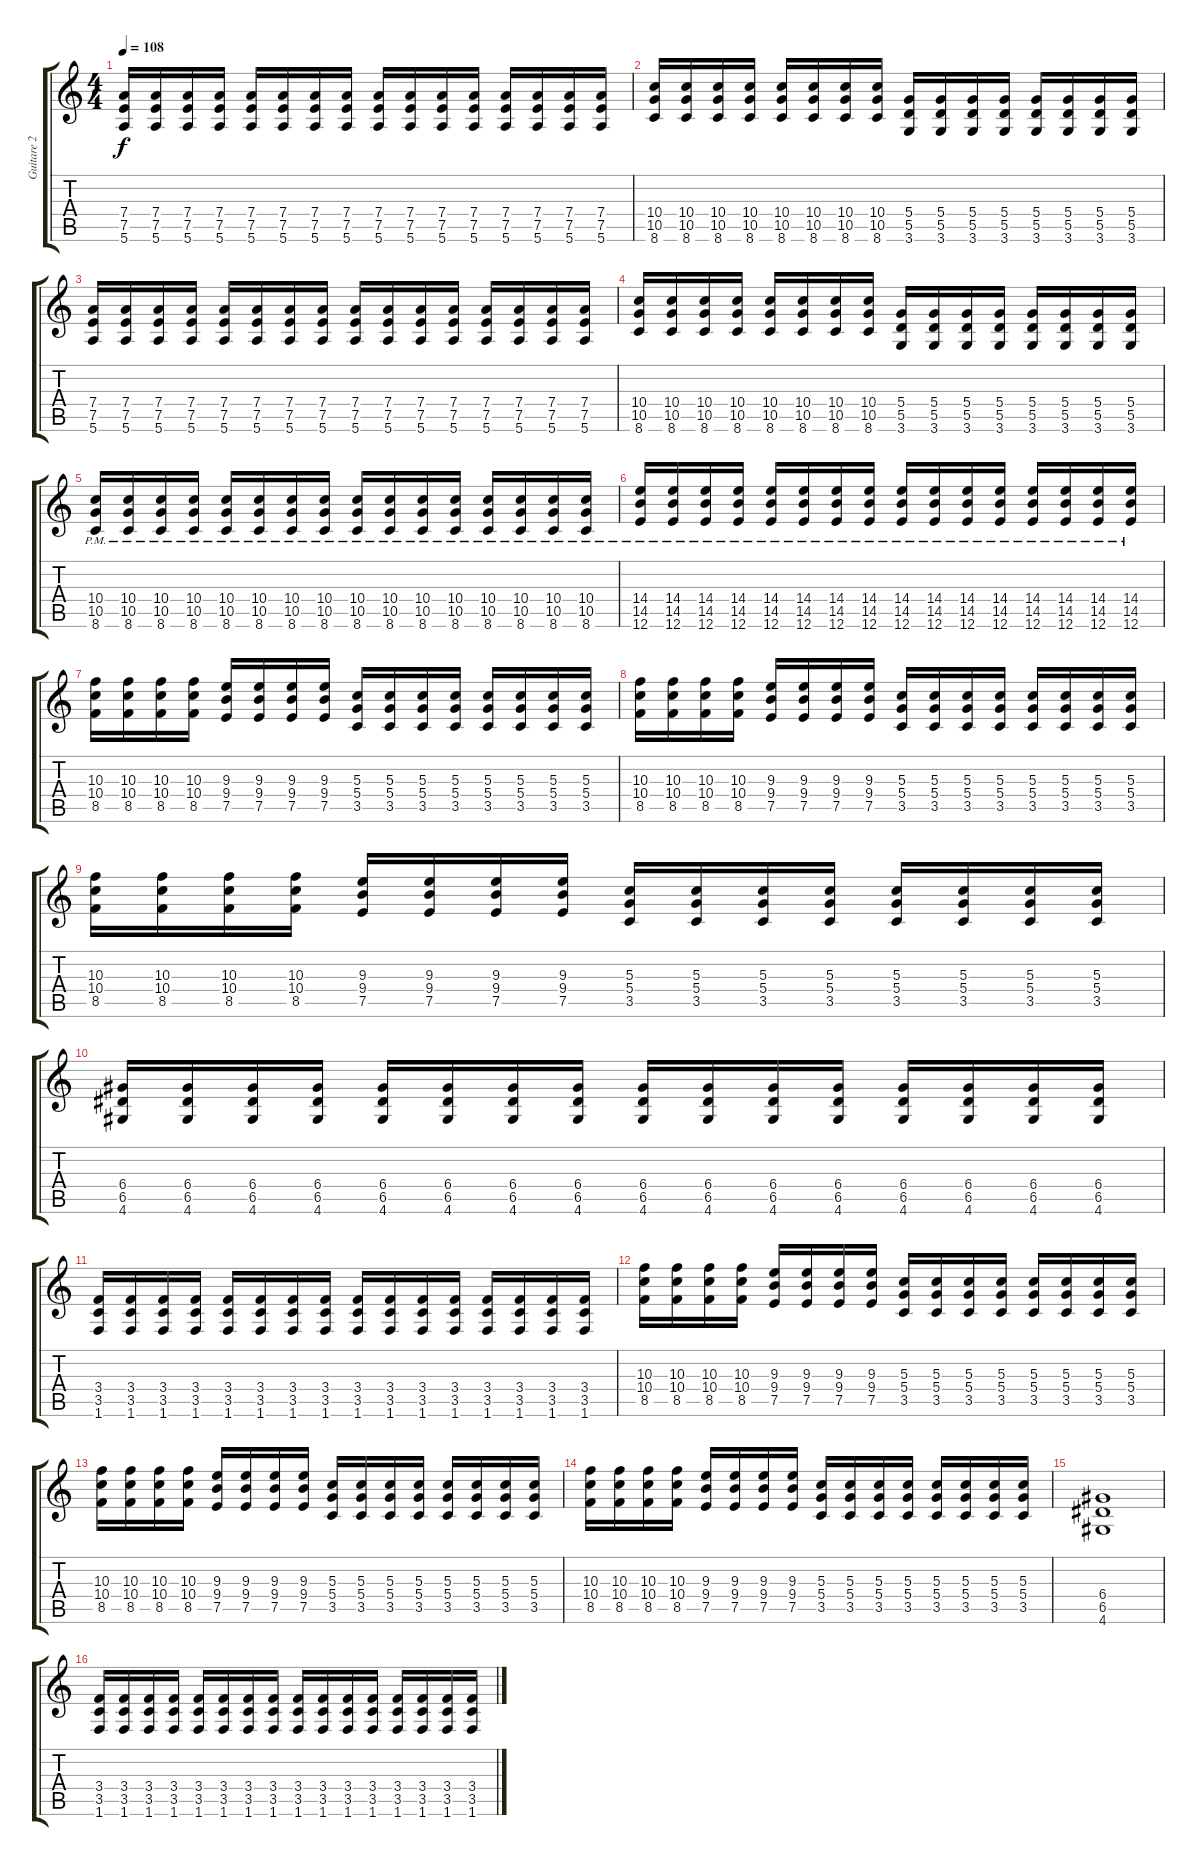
\track ("Guitare 2" "Guitare 2") {instrument distortionguitar}
\staff {score tabs}
\tuning (E4 B3 G3 D3 A2 E2) {hide}
\ts (4 4)
\tempo 108
\clef g2
\ks c
(7.4 7.5 5.6).16{dy f} (7.4 7.5 5.6).16 (7.4 7.5 5.6).16 (7.4 7.5 5.6).16 (7.4 7.5 5.6).16 (7.4 7.5 5.6).16 (7.4 7.5 5.6).16 (7.4 7.5 5.6).16 (7.4 7.5 5.6).16 (7.4 7.5 5.6).16 (7.4 7.5 5.6).16 (7.4 7.5 5.6).16 (7.4 7.5 5.6).16 (7.4 7.5 5.6).16 (7.4 7.5 5.6).16 (7.4 7.5 5.6).16 |
(10.4 10.5 8.6).16 (10.4 10.5 8.6).16 (10.4 10.5 8.6).16 (10.4 10.5 8.6).16 (10.4 10.5 8.6).16 (10.4 10.5 8.6).16 (10.4 10.5 8.6).16 (10.4 10.5 8.6).16 (5.4 5.5 3.6).16 (5.4 5.5 3.6).16 (5.4 5.5 3.6).16 (5.4 5.5 3.6).16 (5.4 5.5 3.6).16 (5.4 5.5 3.6).16 (5.4 5.5 3.6).16 (5.4 5.5 3.6).16 |
(7.4 7.5 5.6).16 (7.4 7.5 5.6).16 (7.4 7.5 5.6).16 (7.4 7.5 5.6).16 (7.4 7.5 5.6).16 (7.4 7.5 5.6).16 (7.4 7.5 5.6).16 (7.4 7.5 5.6).16 (7.4 7.5 5.6).16 (7.4 7.5 5.6).16 (7.4 7.5 5.6).16 (7.4 7.5 5.6).16 (7.4 7.5 5.6).16 (7.4 7.5 5.6).16 (7.4 7.5 5.6).16 (7.4 7.5 5.6).16 |
(10.4 10.5 8.6).16 (10.4 10.5 8.6).16 (10.4 10.5 8.6).16 (10.4 10.5 8.6).16 (10.4 10.5 8.6).16 (10.4 10.5 8.6).16 (10.4 10.5 8.6).16 (10.4 10.5 8.6).16 (5.4 5.5 3.6).16 (5.4 5.5 3.6).16 (5.4 5.5 3.6).16 (5.4 5.5 3.6).16 (5.4 5.5 3.6).16 (5.4 5.5 3.6).16 (5.4 5.5 3.6).16 (5.4 5.5 3.6).16 |
(10.4{pm} 10.5{pm} 8.6{pm}).16 (10.4{pm} 10.5{pm} 8.6{pm}).16 (10.4{pm} 10.5{pm} 8.6{pm}).16 (10.4{pm} 10.5{pm} 8.6{pm}).16 (10.4{pm} 10.5{pm} 8.6{pm}).16 (10.4{pm} 10.5{pm} 8.6{pm}).16 (10.4{pm} 10.5{pm} 8.6{pm}).16 (10.4{pm} 10.5{pm} 8.6{pm}).16 (10.4{pm} 10.5{pm} 8.6{pm}).16 (10.4{pm} 10.5{pm} 8.6{pm}).16 (10.4{pm} 10.5{pm} 8.6{pm}).16 (10.4{pm} 10.5{pm} 8.6{pm}).16 (10.4{pm} 10.5{pm} 8.6{pm}).16 (10.4{pm} 10.5{pm} 8.6{pm}).16 (10.4{pm} 10.5{pm} 8.6{pm}).16 (10.4{pm} 10.5{pm} 8.6{pm}).16 |
(14.4{pm} 14.5{pm} 12.6{pm}).16 (14.4{pm} 14.5{pm} 12.6{pm}).16 (14.4{pm} 14.5{pm} 12.6{pm}).16 (14.4{pm} 14.5{pm} 12.6{pm}).16 (14.4{pm} 14.5{pm} 12.6{pm}).16 (14.4{pm} 14.5{pm} 12.6{pm}).16 (14.4{pm} 14.5{pm} 12.6{pm}).16 (14.4{pm} 14.5{pm} 12.6{pm}).16 (14.4{pm} 14.5{pm} 12.6{pm}).16 (14.4{pm} 14.5{pm} 12.6{pm}).16 (14.4{pm} 14.5{pm} 12.6{pm}).16 (14.4{pm} 14.5{pm} 12.6{pm}).16 (14.4{pm} 14.5{pm} 12.6{pm}).16 (14.4{pm} 14.5{pm} 12.6{pm}).16 (14.4{pm} 14.5{pm} 12.6{pm}).16 (14.4{pm} 14.5{pm} 12.6{pm}).16 |
(10.3 10.4 8.5).16 (10.3 10.4 8.5).16 (10.3 10.4 8.5).16 (10.3 10.4 8.5).16 (9.3 9.4 7.5).16 (9.3 9.4 7.5).16 (9.3 9.4 7.5).16 (9.3 9.4 7.5).16 (5.3 5.4 3.5).16 (5.3 5.4 3.5).16 (5.3 5.4 3.5).16 (5.3 5.4 3.5).16 (5.3 5.4 3.5).16 (5.3 5.4 3.5).16 (5.3 5.4 3.5).16 (5.3 5.4 3.5).16 |
(10.3 10.4 8.5).16 (10.3 10.4 8.5).16 (10.3 10.4 8.5).16 (10.3 10.4 8.5).16 (9.3 9.4 7.5).16 (9.3 9.4 7.5).16 (9.3 9.4 7.5).16 (9.3 9.4 7.5).16 (5.3 5.4 3.5).16 (5.3 5.4 3.5).16 (5.3 5.4 3.5).16 (5.3 5.4 3.5).16 (5.3 5.4 3.5).16 (5.3 5.4 3.5).16 (5.3 5.4 3.5).16 (5.3 5.4 3.5).16 |
(10.3 10.4 8.5).16 (10.3 10.4 8.5).16 (10.3 10.4 8.5).16 (10.3 10.4 8.5).16 (9.3 9.4 7.5).16 (9.3 9.4 7.5).16 (9.3 9.4 7.5).16 (9.3 9.4 7.5).16 (5.3 5.4 3.5).16 (5.3 5.4 3.5).16 (5.3 5.4 3.5).16 (5.3 5.4 3.5).16 (5.3 5.4 3.5).16 (5.3 5.4 3.5).16 (5.3 5.4 3.5).16 (5.3 5.4 3.5).16 |
(6.4 6.5 4.6).16 (6.4 6.5 4.6).16 (6.4 6.5 4.6).16 (6.4 6.5 4.6).16 (6.4 6.5 4.6).16 (6.4 6.5 4.6).16 (6.4 6.5 4.6).16 (6.4 6.5 4.6).16 (6.4 6.5 4.6).16 (6.4 6.5 4.6).16 (6.4 6.5 4.6).16 (6.4 6.5 4.6).16 (6.4 6.5 4.6).16 (6.4 6.5 4.6).16 (6.4 6.5 4.6).16 (6.4 6.5 4.6).16 |
(3.4 3.5 1.6).16 (3.4 3.5 1.6).16 (3.4 3.5 1.6).16 (3.4 3.5 1.6).16 (3.4 3.5 1.6).16 (3.4 3.5 1.6).16 (3.4 3.5 1.6).16 (3.4 3.5 1.6).16 (3.4 3.5 1.6).16 (3.4 3.5 1.6).16 (3.4 3.5 1.6).16 (3.4 3.5 1.6).16 (3.4 3.5 1.6).16 (3.4 3.5 1.6).16 (3.4 3.5 1.6).16 (3.4 3.5 1.6).16 |
(10.3 10.4 8.5).16 (10.3 10.4 8.5).16 (10.3 10.4 8.5).16 (10.3 10.4 8.5).16 (9.3 9.4 7.5).16 (9.3 9.4 7.5).16 (9.3 9.4 7.5).16 (9.3 9.4 7.5).16 (5.3 5.4 3.5).16 (5.3 5.4 3.5).16 (5.3 5.4 3.5).16 (5.3 5.4 3.5).16 (5.3 5.4 3.5).16 (5.3 5.4 3.5).16 (5.3 5.4 3.5).16 (5.3 5.4 3.5).16 |
(10.3 10.4 8.5).16 (10.3 10.4 8.5).16 (10.3 10.4 8.5).16 (10.3 10.4 8.5).16 (9.3 9.4 7.5).16 (9.3 9.4 7.5).16 (9.3 9.4 7.5).16 (9.3 9.4 7.5).16 (5.3 5.4 3.5).16 (5.3 5.4 3.5).16 (5.3 5.4 3.5).16 (5.3 5.4 3.5).16 (5.3 5.4 3.5).16 (5.3 5.4 3.5).16 (5.3 5.4 3.5).16 (5.3 5.4 3.5).16 |
(10.3 10.4 8.5).16 (10.3 10.4 8.5).16 (10.3 10.4 8.5).16 (10.3 10.4 8.5).16 (9.3 9.4 7.5).16 (9.3 9.4 7.5).16 (9.3 9.4 7.5).16 (9.3 9.4 7.5).16 (5.3 5.4 3.5).16 (5.3 5.4 3.5).16 (5.3 5.4 3.5).16 (5.3 5.4 3.5).16 (5.3 5.4 3.5).16 (5.3 5.4 3.5).16 (5.3 5.4 3.5).16 (5.3 5.4 3.5).16 |
(6.4 6.5 4.6).1 |
(3.4 3.5 1.6).16 (3.4 3.5 1.6).16 (3.4 3.5 1.6).16 (3.4 3.5 1.6).16 (3.4 3.5 1.6).16 (3.4 3.5 1.6).16 (3.4 3.5 1.6).16 (3.4 3.5 1.6).16 (3.4 3.5 1.6).16 (3.4 3.5 1.6).16 (3.4 3.5 1.6).16 (3.4 3.5 1.6).16 (3.4 3.5 1.6).16 (3.4 3.5 1.6).16 (3.4 3.5 1.6).16 (3.4 3.5 1.6).16
